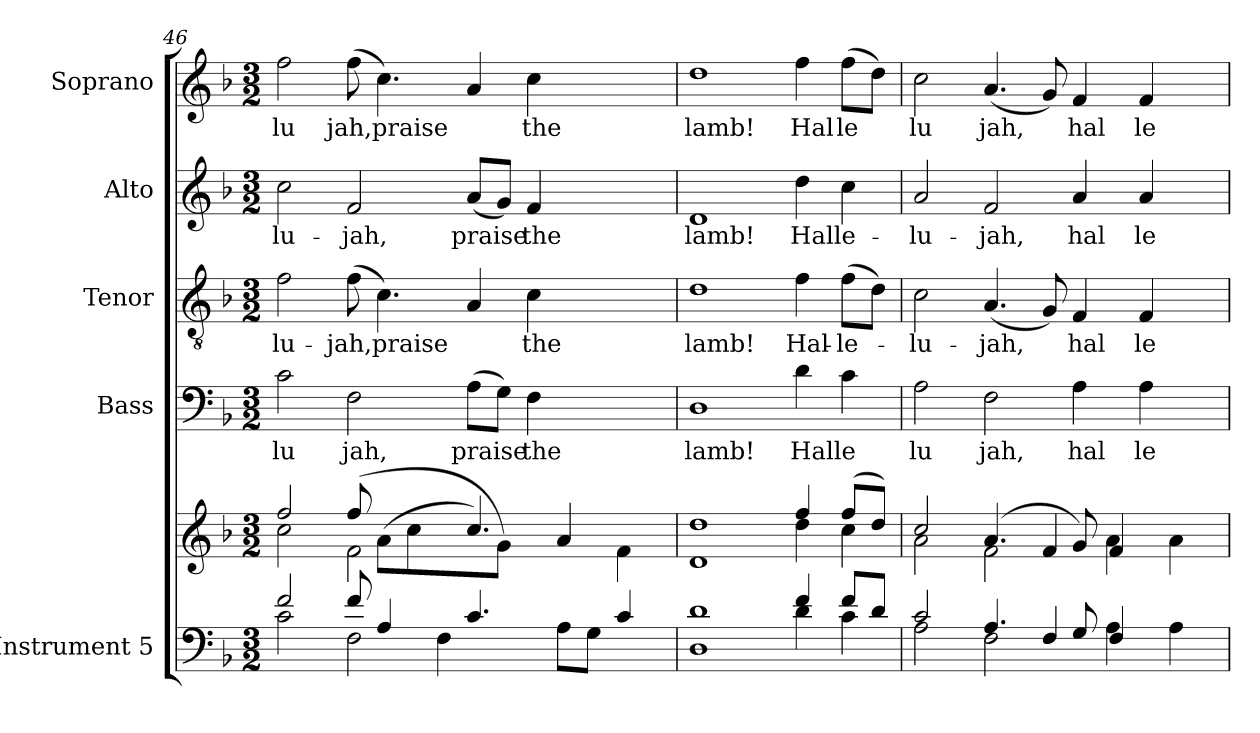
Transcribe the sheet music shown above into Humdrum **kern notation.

**kern	**kern	**kern	**text	**kern	**text	**kern	**text	**kern	**text
*part5	*part5	*part4	*part4	*part3	*part3	*part2	*part2	*part1	*part1
*staff6	*staff5	*staff4	*staff4	*staff3	*staff3	*staff2	*staff2	*staff1	*staff1
*I"Instrument 5	*	*I"Bass	*	*I"Tenor	*	*I"Alto	*	*I"Soprano	*
*clefF4	*clefG2	*clefF4	*	*clefGv2	*	*clefG2	*	*clefG2	*
*k[b-]	*k[b-]	*k[b-]	*	*k[b-]	*	*k[b-]	*	*k[b-]	*
*F:	*F:	*F:	*	*F:	*	*F:	*	*F:	*
*M3/2	*M3/2	*M3/2	*	*M3/2	*	*M3/2	*	*M3/2	*
=46	=46	=46	=46	=46	=46	=46	=46	=46	=46
*^	*^	*	*	*	*	*	*	*	*
!	!	!	!	!	!LO:LY:b:cj	!	!LO:LY:b:cj	!	!LO:LY:b:cj	!	!LO:LY:b:cj
2f/	2c\	2cc\	2ff/	2c\	lu	2f\	-lu-	2cc\	-lu-	2ff\	lu
!	!	!	!	!	!LO:LY:b:cj	!	!LO:LY:b	!	!LO:LY:b:cj	!	!LO:LY:b
8f/	2F\	(>8ff/	2f\	2F\	jah,	(>8f\	-jah,	2f/	-jah,	(>8ff\	jah,
!	!	!	!	!	!	!	!LO:LY:b	!	!	!	!LO:LY:b
4A/	.	(<8a\L	.	.	.	4.c\)	praise	.	.	4.cc\)	praise
.	.	4cc/	.	.	.	.	.	.	.	.	.
4F\	.	.	.	.	.	.	.	.	.	.	.
!	!	!	!	!	!LO:LY:b	!	!	!	!LO:LY:b	!	!
.	4.c/	8ryy	4.cc/)	(>8A\L	praise	4A/	.	(<8a/L	praise	4a/	.
2.ryy	.	8g\J)	.	8G\J)	.	.	.	8g/J)	.	.	.
!	!	!	!	!	!LO:LY:b:cj	!	!LO:LY:b:cj	!	!LO:LY:b:cj	!	!LO:LY:b:cj
.	.	2ryy	.	4F\	the	4c\	the	4f/	the	4cc\	the
.	8A\L	.	4a/	.	.	.	.	.	.	.	.
.	8G\J	.	.	4.ryy	.	4.ryy	.	4.ryy	.	4.ryy	.
.	4c/	.	4f\	.	.	.	.	.	.	.	.
.	.	8ryy	.	.	.	.	.	.	.	.	.
=47	=47	=47	=47	=47	=47	=47	=47	=47	=47	=47	=47
!	!	!	!	!	!LO:LY:b:cj	!	!LO:LY:b:cj	!	!LO:LY:b:cj	!	!LO:LY:b:cj
1d	1D	1dd	1d	1D	lamb!	1d	lamb!	1d	lamb!	1dd	lamb!
!	!	!	!	!	!LO:LY:b:cj	!	!LO:LY:b:cj	!	!LO:LY:b:cj	!	!LO:LY:b:cj
4f/	4d\	4ff/	4dd\	4d\	Halle	4f\	Hal-	4dd\	Halle-	4ff\	Hal
!	!	!	!	!	!	!	!LO:LY:b:cj	!	!	!	!LO:LY:b:cj
8f/L	4c\	(>8ff/L	4cc\	4c\	.	(>8f\L	-le-	4cc\	.	(>8ff\L	le
8d/J	.	8dd/J)	.	.	.	8d\J)	.	.	.	8dd\J)	.
=48	=48	=48	=48	=48	=48	=48	=48	=48	=48	=48	=48
!	!	!	!	!	!LO:LY:b:cj	!	!LO:LY:b:cj	!	!LO:LY:b:cj	!	!LO:LY:b:cj
2c/	2A\	2a\	2cc/	2A\	lu	2c\	-lu-	2a/	-lu-	2cc\	lu
!	!	!	!	!	!LO:LY:b:cj	!	!LO:LY:b	!	!LO:LY:b:cj	!	!LO:LY:b
4.A/	2F\	(>4.a/	2f\	2F\	jah,	(<4.A/	-jah,	2f/	-jah,	(<4.a/	jah,
4F/	.	4f/	.	.	.	8G/)	.	.	.	8g/)	.
!	!	!	!	!	!LO:LY:b:cj	!	!LO:LY:b:cj	!	!LO:LY:b:cj	!	!LO:LY:b:cj
.	8G/	.	8g/)	4A\	hal	4F/	hal	4a/	hal	4f/	hal
4F/	4A\	4f/	4a\	.	.	.	.	.	.	.	.
!	!	!	!	!	!LO:LY:b:cj	!	!LO:LY:b:cj	!	!LO:LY:b:cj	!	!LO:LY:b:cj
.	.	.	.	4A\	le	4F/	le-	4a/	le-	4f/	le
4ryy	4A\	4ryy	4a\	.	.	.	.	.	.	.	.
.	.	.	.	8ryy	.	8ryy	.	8ryy	.	8ryy	.
*v	*v	*	*	*	*	*	*	*	*	*	*
*	*v	*v	*	*	*	*	*	*	*	*
=	=	=	=	=	=	=	=	=	=
*-	*-	*-	*-	*-	*-	*-	*-	*-	*-
